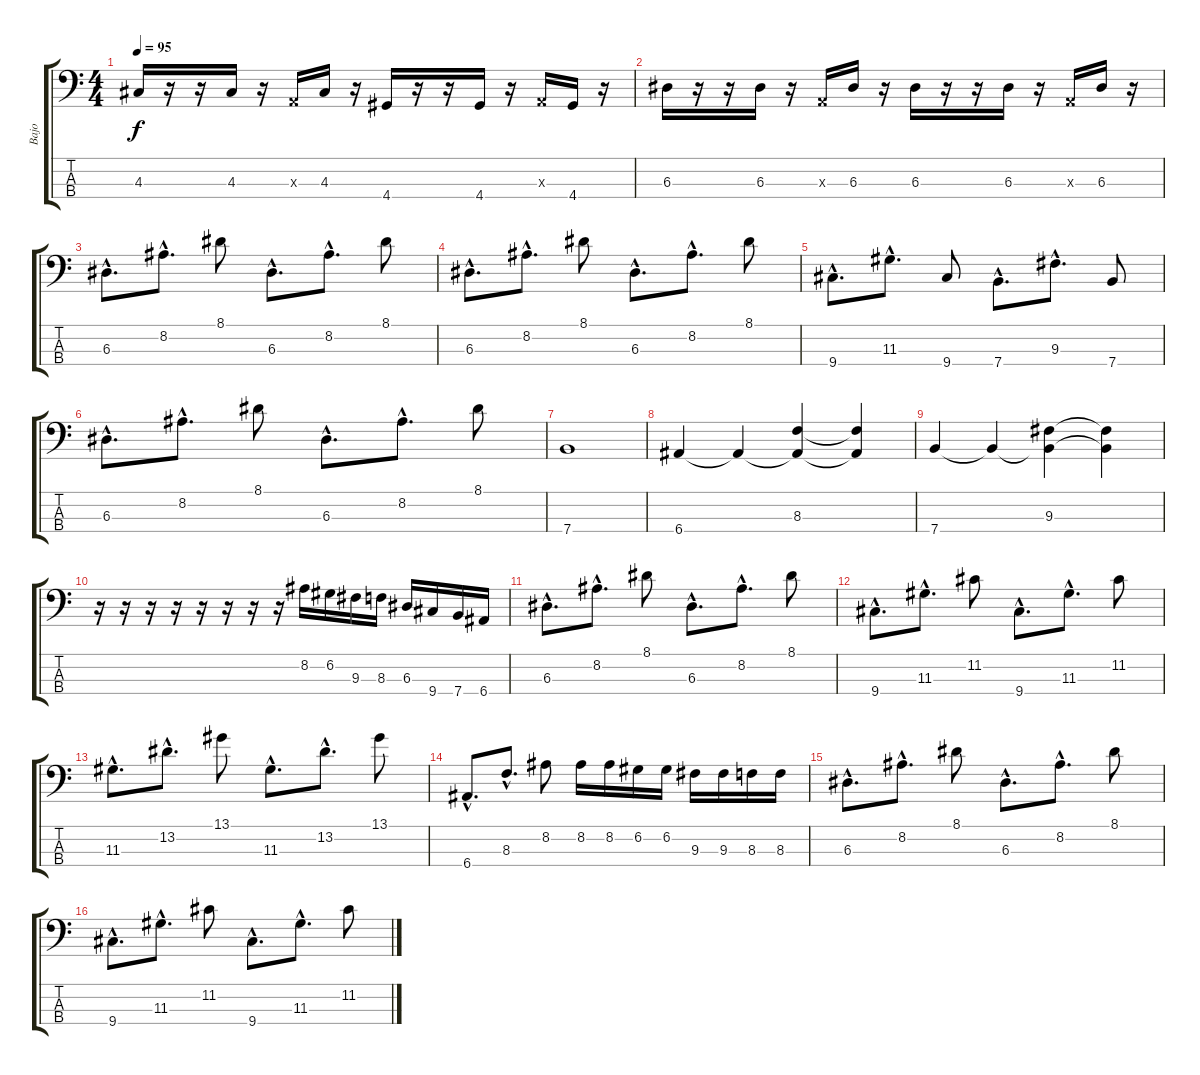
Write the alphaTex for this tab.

\track ("Bajo" "Bajo") {instrument electricbassfinger}
\staff {score tabs}
\tuning (G2 D2 A1 E1) {hide}
\ts (4 4)
\tempo 95
\clef f4
\ks c
4.3.16{dy f} r.16 r.16 4.3.16 r.16 0.3{x}.16 4.3.16 r.16 4.4.16 r.16 r.16 4.4.16 r.16 0.3{x}.16 4.4.16 r.16 |
6.3.16 r.16 r.16 6.3.16 r.16 0.3{x}.16 6.3.16 r.16 6.3.16 r.16 r.16 6.3.16 r.16 0.3{x}.16 6.3.16 r.16 |
6.3{hac}.8{d} 8.2{hac}.8{d} 8.1.8 6.3{hac}.8{d} 8.2{hac}.8{d} 8.1.8 |
6.3{hac}.8{d} 8.2{hac}.8{d} 8.1.8 6.3{hac}.8{d} 8.2{hac}.8{d} 8.1.8 |
9.4{hac}.8{d} 11.3{hac}.8{d} 9.4.8 7.4{hac}.8{d} 9.3{hac}.8{d} 7.4.8 |
6.3{hac}.8{d} 8.2{hac}.8{d} 8.1.8 6.3{hac}.8{d} 8.2{hac}.8{d} 8.1.8 |
7.4.1 |
6.4.4 6.4{t}.4 (8.3 6.4{t}).4 (8.3{t} 6.4{t}).4 |
7.4.4 7.4{t}.4 (9.3 7.4{t}).4 (9.3{t} 7.4{t}).4 |
r.16 r.16 r.16 r.16 r.16 r.16 r.16 r.16 8.2.16 6.2.16 9.3.16 8.3.16 6.3.16 9.4.16 7.4.16 6.4.16 |
6.3{hac}.8{d} 8.2{hac}.8{d} 8.1.8 6.3{hac}.8{d} 8.2{hac}.8{d} 8.1.8 |
9.4{hac}.8{d} 11.3{hac}.8{d} 11.2.8 9.4{hac}.8{d} 11.3{hac}.8{d} 11.2.8 |
11.3{hac}.8{d} 13.2{hac}.8{d} 13.1.8 11.3{hac}.8{d} 13.2{hac}.8{d} 13.1.8 |
6.4{hac}.8{d} 8.3{hac}.8{d} 8.2.8 8.2.16 8.2.16 6.2.16 6.2.16 9.3.16 9.3.16 8.3.16 8.3.16 |
6.3{hac}.8{d} 8.2{hac}.8{d} 8.1.8 6.3{hac}.8{d} 8.2{hac}.8{d} 8.1.8 |
9.4{hac}.8{d} 11.3{hac}.8{d} 11.2.8 9.4{hac}.8{d} 11.3{hac}.8{d} 11.2.8
